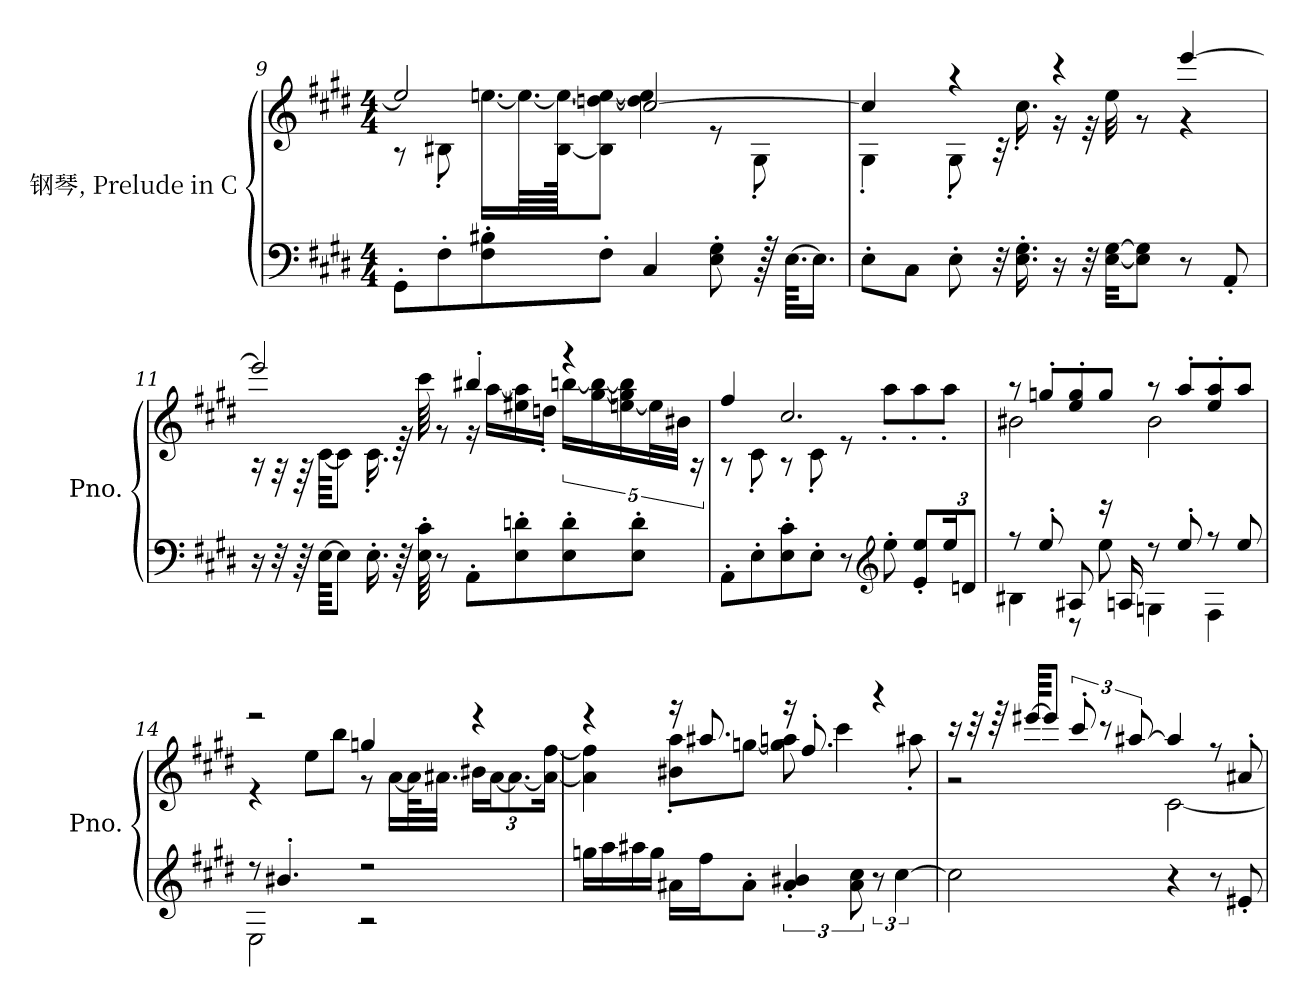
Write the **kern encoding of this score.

**kern	**kern
*part1	*part1
*staff2	*staff1
*I"钢琴, Prelude in C# minor	*
*I'Pno.	*
!!LO:LB:g=z
*clefF4	*clefG2
*k[f#c#g#d#]	*k[f#c#g#d#]
*M4/4	*M4/4
=9	=9
*	*^
8GG#'\L	2ee#/]	8r
8F#'\	.	8B#X'\
8F#\' 8B#X\'	.	[16.een\LL
.	.	64.ee\LL_
.	.	[128B#\ 128ee\_JJJK
8F#'\J	.	8B#\] [8ddn\ 8ee\_J
4C#/	[2cc#/	4dd\] 4ee\]
8E\' 8G#\'	.	8r
128r	.	8G#'\
[64.E\KKLL	.	.
16.E\JJ]	.	.
=10	=10	=10
8E'\L	4cc#/]	4G#'\
8C#\J	.	.
8E'\	4r	8G#'\
32r	.	32r
16.E\' 16.G#\'	.	16.cc#'\
16r	4r	16r
32r	.	32r
[32E\ [32G#\KKL	.	32ee\
8E\] 8G#\]J	.	8r
8r	[4eee/	4r
8AA'/	.	.
!!LO:PB:g=z	!!
=11	=11	=11
16r	2eee/]	16r
32r	.	32r
64r	.	64r
[64E\KKKL	.	[64c#\KKKL
8E\J]	.	8c#\J]
16.E'\	.	16.c#'\
64r	.	64r
64E\' 64c#\'	.	64ccc#\
8r	.	8r
8AA'\L	4bb#X'/	16r
.	.	[16aa\LL
8E\' 8dn\'	.	16ee#X\ 16aa\]
.	.	16ddn'\JJ
8E\' 8d\'	4r	[20bbn\LL
.	.	[20gg#\ 20bb\_
.	.	[20een\ 20gg#\] 20bb\]
8E\' 8d\'J	.	.
.	.	40ee\L]
.	.	40b#X\JJJ
.	.	20r
=12	=12	=12
8AA'\L	4ff#/	8r
8E'\	.	8c#'\
8E\' 8c#\'	2.cc#/	8r
8E'\J	.	8c#'\
8r	.	8r
*clefG2	*	*
8ee'\	.	8aa'\L
8e/' 8ee/'L	.	8aa'\
*Xbrackettup	*	*
24ee/K	.	8aa'\J
12dn/J	.	.
!!LO:LB:g=z	!!
=13	=13	=13
*^	*	*
8r	4B#X\	8r	2b#X\
8ee'/	.	8ggn'/L	.
8A#X/	8r	8ee/' 8gg/'	.
16r	8ee\	8gg/J	.
16An/	.	.	.
8r	4Gn\	8r	2b#\
8ee'/	.	8aa'/L	.
8r	4F#\	8ee/' 8aa/'	.
8ee/	.	8aa/J	.
=14	=14	=14	=14
8r	2E\	2r	4r
4.b#X'/	.	.	.
.	.	.	8ee\L
.	.	.	8bb\J
2r	2r	4ggn/	8r
.	.	.	[16a\LL
.	.	.	64a\KL]
.	.	.	32.a#X\JJJ
*	*	*	*Xbrackettup
.	.	4r	24b#X\LL
.	.	.	[24a#\J
.	.	.	12.a#\_
.	.	.	24a#\_ [24ff#\Jk
*v	*v	*	*
!!LO:LB:g=z	!!
=15	=15	=15
16ggn\LL	4r	4a#\] 4ff#\]
16aa\	.	.
16aa#X\	.	.
16gg\JJ	.	.
16a#X\LL	16r	8b#X\' 8aa\'L
16ff#\J	8.aa#X/	.
8a#'\J	.	[8ggn\J
*brackettup	*	*
6a#/' 6b#X/'	16r	8gg\] 8aan\
.	8.ff#'/	.
.	.	4ccc#\
12a#\ 12cc#\	.	.
12r	4r	.
[6cc#\	.	.
.	.	8aa#X'\
=16	=16	=16
2cc#\]	16r	2r
.	32r	.
.	64r	.
.	[64eee#X/KKKL	.
.	8eee#/J]	.
*	*brackettup	*
.	12ccc#'/	.
.	12r	.
.	[12aa#X/	.
4r	4aa#/]	[2c#\
8r	8r	.
8e#X'/	8a#X'/	.
*	*v	*v
=	=
*-	*-
